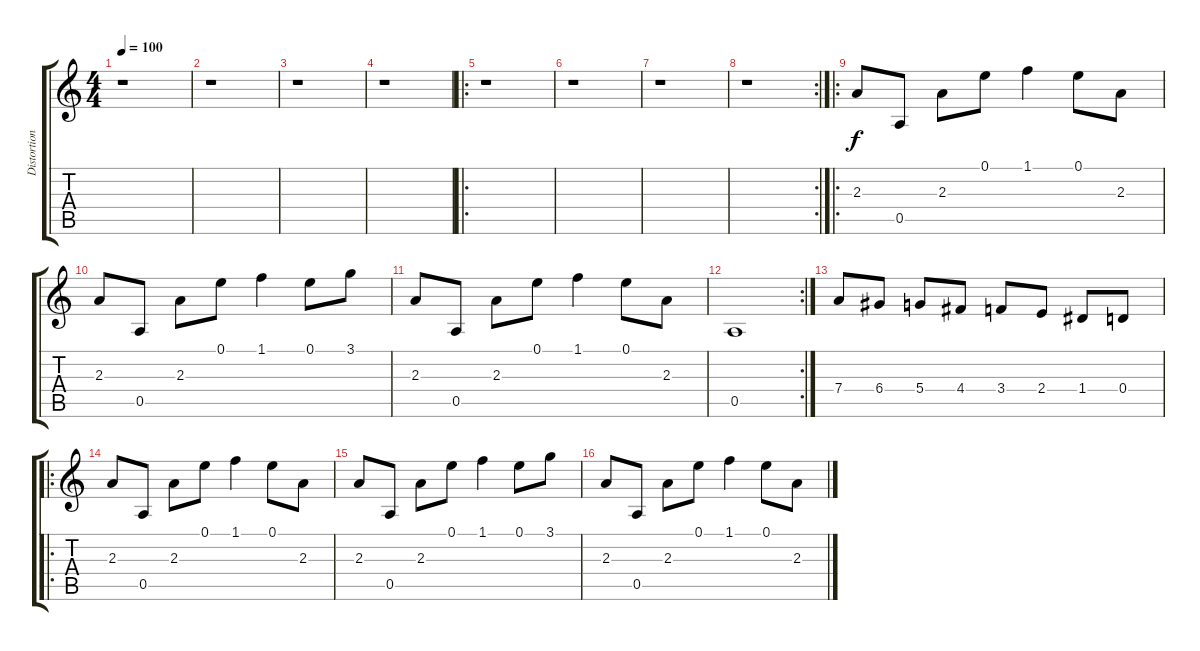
\track ("Distortion I" "Distortion") {instrument distortionguitar}
\staff {score tabs}
\tuning (E4 B3 G3 D3 A2 E2) {hide}
\ts (4 4)
\tempo 100
\clef g2
\ks c
r.1{dy f instrument distortionguitar} |
r.1 |
r.1 |
r.1 |
\ro
r.1 |
r.1 |
r.1 |
\rc 2
r.1 |
\ro
2.3.8 0.5.8 2.3.8 0.1.8 1.1.4 0.1.8 2.3.8 |
2.3.8 0.5.8 2.3.8 0.1.8 1.1.4 0.1.8 3.1.8 |
2.3.8 0.5.8 2.3.8 0.1.8 1.1.4 0.1.8 2.3.8 |
\rc 2
0.5.1 |
7.4.8 6.4.8 5.4.8 4.4.8 3.4.8 2.4.8 1.4.8 0.4.8 |
\ro
2.3.8 0.5.8 2.3.8 0.1.8 1.1.4 0.1.8 2.3.8 |
2.3.8 0.5.8 2.3.8 0.1.8 1.1.4 0.1.8 3.1.8 |
2.3.8 0.5.8 2.3.8 0.1.8 1.1.4 0.1.8 2.3.8
